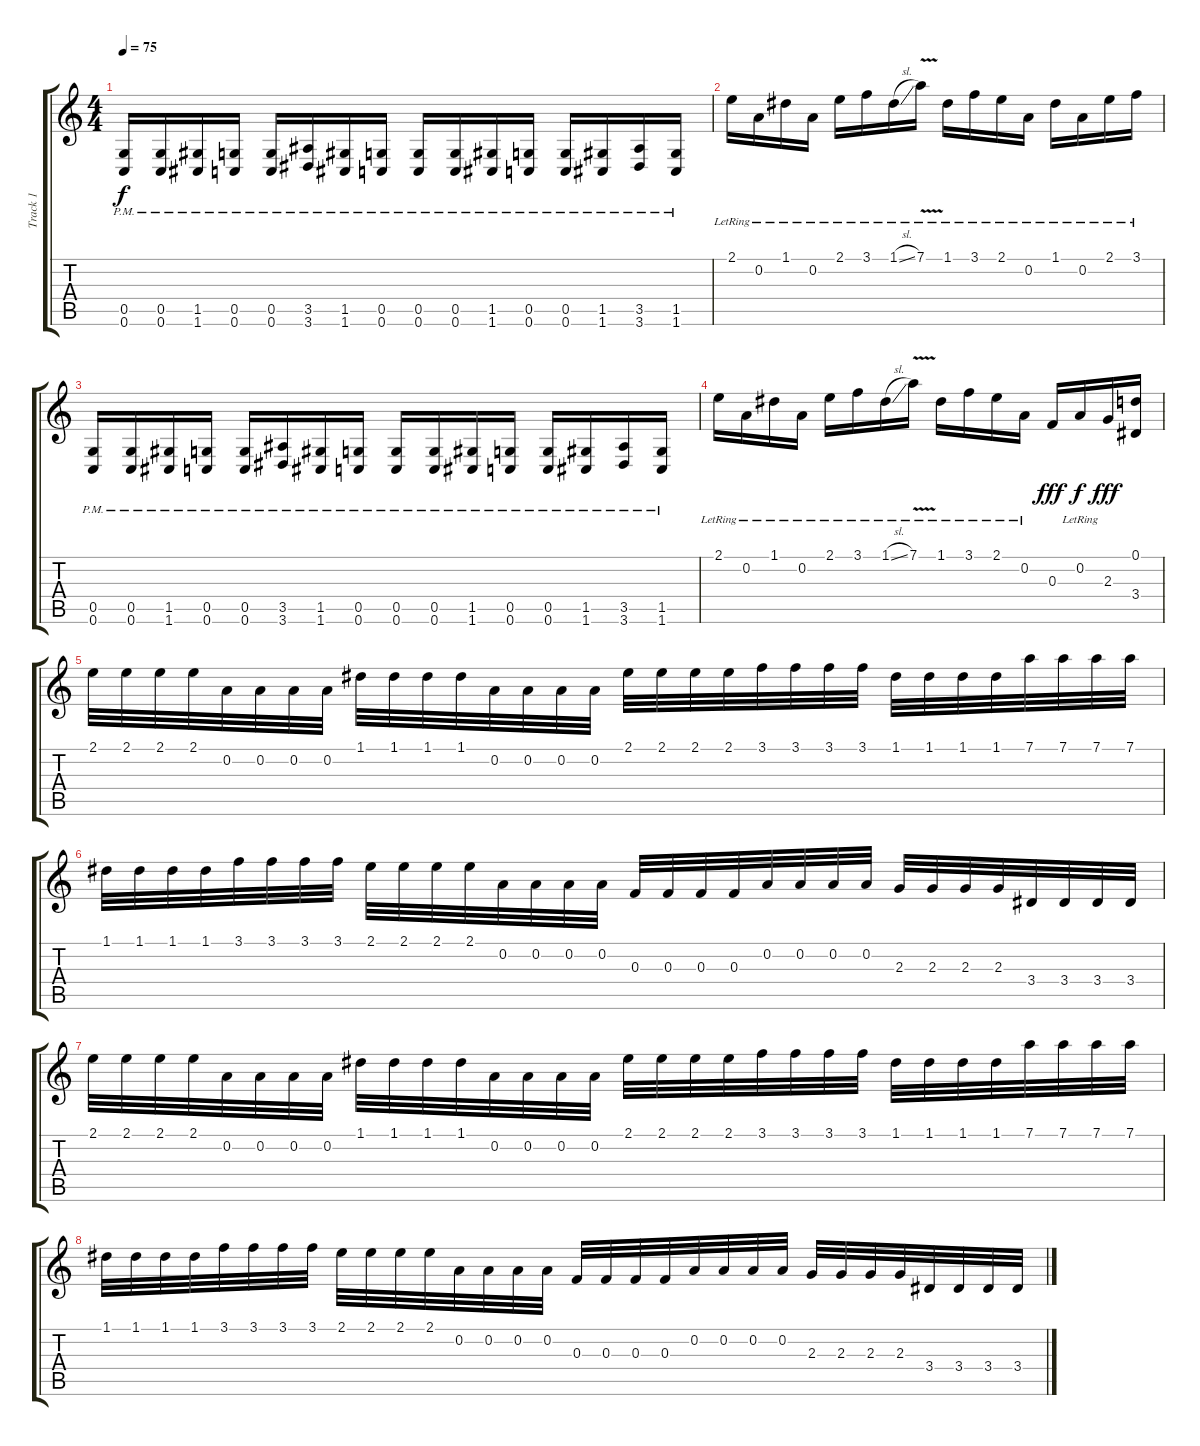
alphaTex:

\track ("Track 1" "Track 1") {instrument distortionguitar}
\staff {score tabs}
\tuning (D4 A3 F3 C3 G2 C2) {hide}
\ts (4 4)
\tempo 75
\clef g2
\ks c
(0.5 0.6{pm}).16{dy f} (0.5 0.6{pm}).16 (1.5 1.6{pm}).16 (0.5 0.6{pm}).16 (0.5 0.6{pm}).16 (3.5 3.6{pm}).16 (1.5 1.6{pm}).16 (0.5 0.6{pm}).16 (0.5 0.6{pm}).16 (0.5 0.6{pm}).16 (1.5 1.6{pm}).16 (0.5 0.6{pm}).16 (0.5 0.6{pm}).16 (1.5 1.6{pm}).16 (3.5 3.6{pm}).16 (1.5 1.6{pm}).16 |
2.1{lr}.16 0.2{lr}.16 1.1{lr}.16 0.2{lr}.16 2.1{lr}.16 3.1{lr}.16 1.1{sl lr}.16 7.1{v lr}.16 1.1{lr}.16 3.1{lr}.16 2.1{lr}.16 0.2{lr}.16 1.1{lr}.16 0.2{lr}.16 2.1{lr}.16 3.1{lr}.16 |
(0.5 0.6{pm}).16 (0.5 0.6{pm}).16 (1.5 1.6{pm}).16 (0.5 0.6{pm}).16 (0.5 0.6{pm}).16 (3.5 3.6{pm}).16 (1.5 1.6{pm}).16 (0.5 0.6{pm}).16 (0.5 0.6{pm}).16 (0.5 0.6{pm}).16 (1.5 1.6{pm}).16 (0.5 0.6{pm}).16 (0.5 0.6{pm}).16 (1.5 1.6{pm}).16 (3.5 3.6{pm}).16 (1.5 1.6{pm}).16 |
2.1{lr}.16 0.2{lr}.16 1.1{lr}.16 0.2{lr}.16 2.1{lr}.16 3.1{lr}.16 1.1{sl lr}.16 7.1{v lr}.16 1.1{lr}.16 3.1{lr}.16 2.1{lr}.16 0.2{lr}.16 0.3.16{dy fff} 0.2{lr}.16{dy f} 2.3.16{dy fff} (0.1 3.4).16 |
2.1.32 2.1.32 2.1.32 2.1.32 0.2.32 0.2.32 0.2.32 0.2.32 1.1.32 1.1.32 1.1.32 1.1.32 0.2.32 0.2.32 0.2.32 0.2.32 2.1.32 2.1.32 2.1.32 2.1.32 3.1.32 3.1.32 3.1.32 3.1.32 1.1.32 1.1.32 1.1.32 1.1.32 7.1.32 7.1.32 7.1.32 7.1.32 |
1.1.32 1.1.32 1.1.32 1.1.32 3.1.32 3.1.32 3.1.32 3.1.32 2.1.32 2.1.32 2.1.32 2.1.32 0.2.32 0.2.32 0.2.32 0.2.32 0.3.32 0.3.32 0.3.32 0.3.32 0.2.32 0.2.32 0.2.32 0.2.32 2.3.32 2.3.32 2.3.32 2.3.32 3.4.32 3.4.32 3.4.32 3.4.32 |
2.1.32 2.1.32 2.1.32 2.1.32 0.2.32 0.2.32 0.2.32 0.2.32 1.1.32 1.1.32 1.1.32 1.1.32 0.2.32 0.2.32 0.2.32 0.2.32 2.1.32 2.1.32 2.1.32 2.1.32 3.1.32 3.1.32 3.1.32 3.1.32 1.1.32 1.1.32 1.1.32 1.1.32 7.1.32 7.1.32 7.1.32 7.1.32 |
1.1.32 1.1.32 1.1.32 1.1.32 3.1.32 3.1.32 3.1.32 3.1.32 2.1.32 2.1.32 2.1.32 2.1.32 0.2.32 0.2.32 0.2.32 0.2.32 0.3.32 0.3.32 0.3.32 0.3.32 0.2.32 0.2.32 0.2.32 0.2.32 2.3.32 2.3.32 2.3.32 2.3.32 3.4.32 3.4.32 3.4.32 3.4.32
